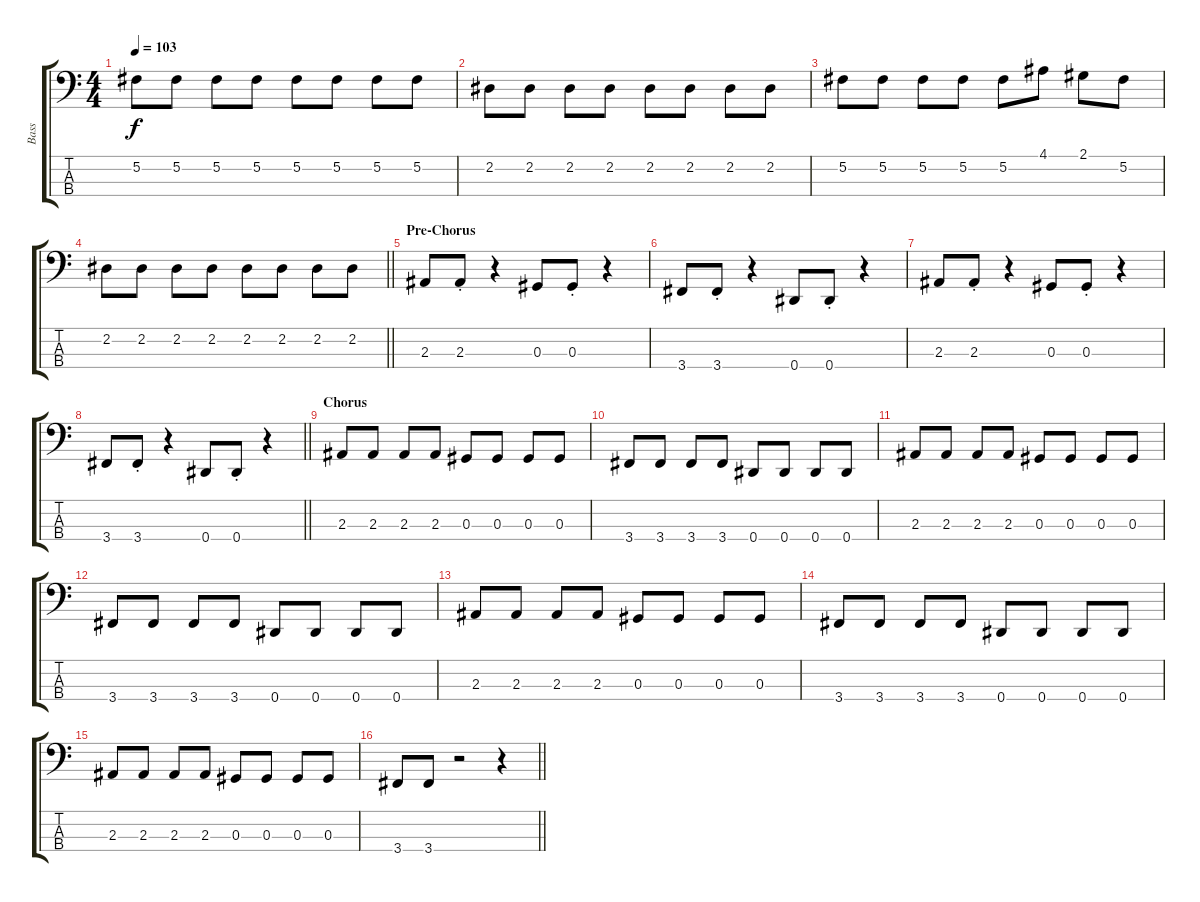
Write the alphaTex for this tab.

\track ("Bass" "Bass") {instrument electricbassfinger}
\staff {score tabs}
\tuning (Gb2 Db2 Ab1 Eb1) {hide}
\ts (4 4)
\tempo 103
\clef f4
\ks c
5.2.8{dy f} 5.2.8 5.2.8 5.2.8 5.2.8 5.2.8 5.2.8 5.2.8 |
2.2.8 2.2.8 2.2.8 2.2.8 2.2.8 2.2.8 2.2.8 2.2.8 |
5.2.8 5.2.8 5.2.8 5.2.8 5.2.8 4.1.8 2.1.8 5.2.8 |
\barLineRight lightlight
2.2.8 2.2.8 2.2.8 2.2.8 2.2.8 2.2.8 2.2.8 2.2.8 |
\section ("" "Pre-Chorus")
2.3.8 2.3{st}.8 r.4 0.3.8 0.3{st}.8 r.4 |
3.4.8 3.4{st}.8 r.4 0.4.8 0.4{st}.8 r.4 |
2.3.8 2.3{st}.8 r.4 0.3.8 0.3{st}.8 r.4 |
\barLineRight lightlight
3.4.8 3.4{st}.8 r.4 0.4.8 0.4{st}.8 r.4 |
\section ("" "Chorus")
2.3.8 2.3.8 2.3.8 2.3.8 0.3.8 0.3.8 0.3.8 0.3.8 |
3.4.8 3.4.8 3.4.8 3.4.8 0.4.8 0.4.8 0.4.8 0.4.8 |
2.3.8 2.3.8 2.3.8 2.3.8 0.3.8 0.3.8 0.3.8 0.3.8 |
3.4.8 3.4.8 3.4.8 3.4.8 0.4.8 0.4.8 0.4.8 0.4.8 |
2.3.8 2.3.8 2.3.8 2.3.8 0.3.8 0.3.8 0.3.8 0.3.8 |
3.4.8 3.4.8 3.4.8 3.4.8 0.4.8 0.4.8 0.4.8 0.4.8 |
2.3.8 2.3.8 2.3.8 2.3.8 0.3.8 0.3.8 0.3.8 0.3.8 |
\barLineRight lightlight
3.4.8 3.4.8 r.2 r.4
